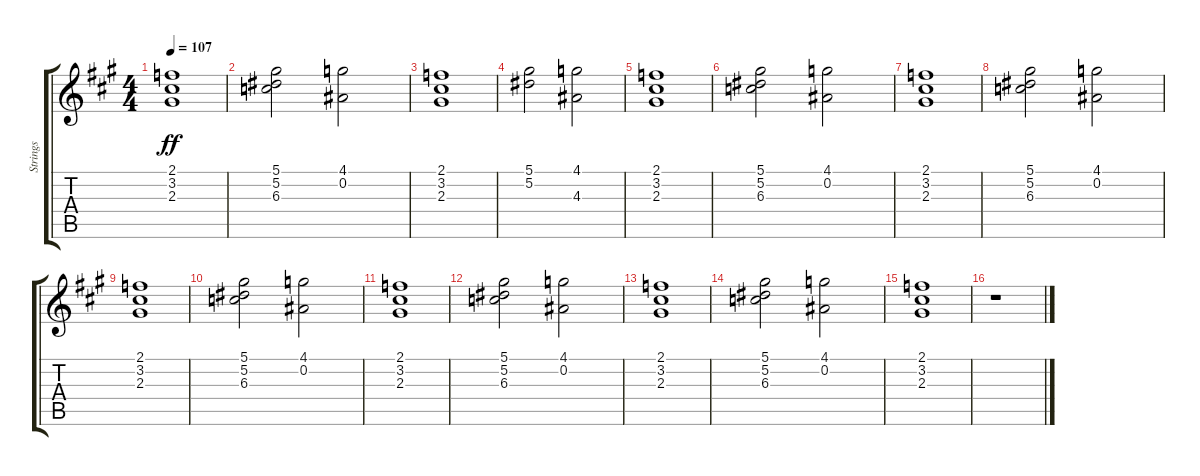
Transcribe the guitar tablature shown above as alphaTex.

\track ("Strings" "Strings") {instrument electricguitarclean}
\staff {score tabs}
\tuning (Eb4 Bb3 Gb3 Db3 Ab2 Eb2) {hide}
\ts (4 4)
\tempo 107
\clef g2
\ks a
(2.1 3.2 2.3).1{dy ff} |
(5.1 5.2 6.3).2 (4.1 0.2).2 |
(2.1 3.2 2.3).1 |
(5.1 5.2).2 (4.1 4.3).2 |
(2.1 3.2 2.3).1 |
(5.1 5.2 6.3).2 (4.1 0.2).2 |
(2.1 3.2 2.3).1 |
(5.1 5.2 6.3).2 (4.1 0.2).2 |
(2.1 3.2 2.3).1 |
(5.1 5.2 6.3).2 (4.1 0.2).2 |
(2.1 3.2 2.3).1 |
(5.1 5.2 6.3).2 (4.1 0.2).2 |
(2.1 3.2 2.3).1 |
(5.1 5.2 6.3).2 (4.1 0.2).2 |
(2.1 3.2 2.3).1 |
r.1
